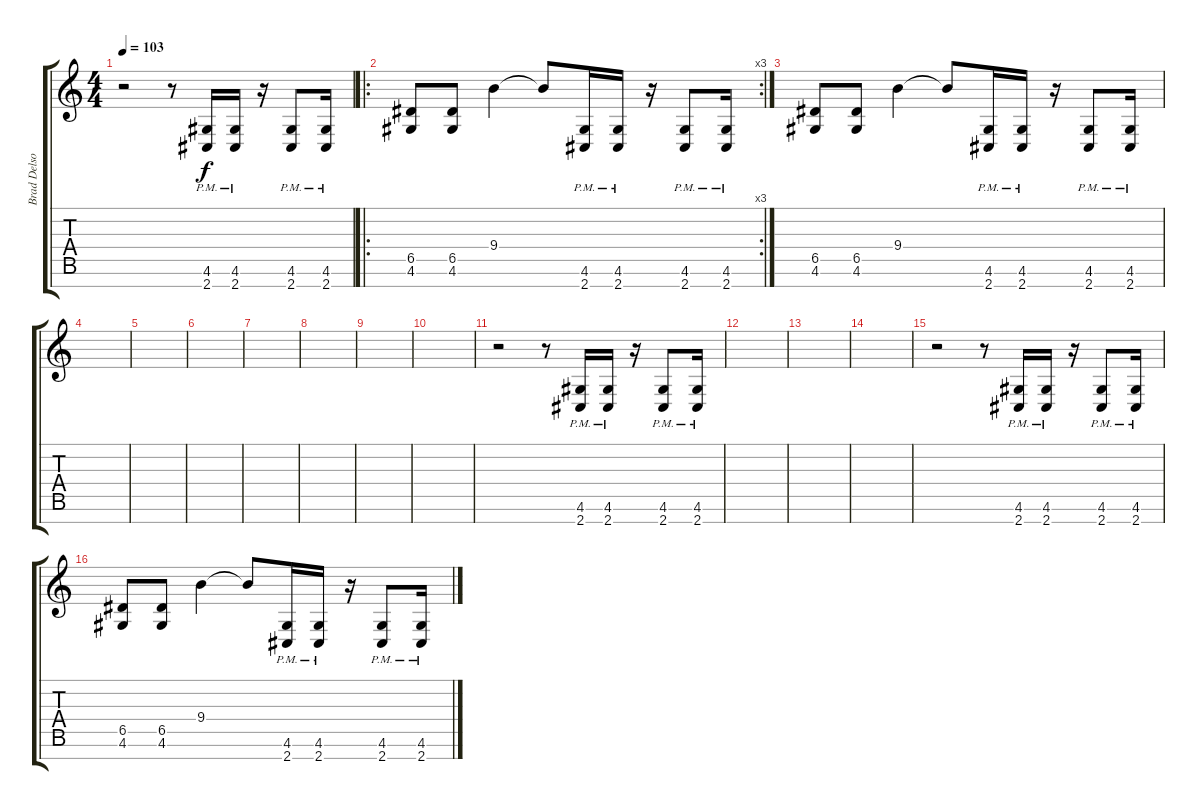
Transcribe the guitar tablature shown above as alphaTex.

\track ("Brad Delson" "Brad Delso") {instrument distortionguitar}
\staff {score tabs}
\tuning (E4 B3 G3 D3 A2 E2 B1) {hide}
\ts (4 4)
\tempo 103
\clef g2
\ks c
r.2{dy f instrument distortionguitar} r.8 (4.6{pm} 2.7{pm}).16 (4.6{pm} 2.7{pm}).16 r.16 (4.6{pm} 2.7{pm}).8 (4.6{pm} 2.7{pm}).16 |
\ro
\rc 3
(6.5 4.6).8 (6.5 4.6).8 9.4.4 9.4{t}.8 (4.6{pm} 2.7{pm}).16 (4.6{pm} 2.7{pm}).16 r.16 (4.6{pm} 2.7{pm}).8 (4.6{pm} 2.7{pm}).16 |
(6.5 4.6).8 (6.5 4.6).8 9.4.4 9.4{t}.8 (4.6{pm} 2.7{pm}).16 (4.6{pm} 2.7{pm}).16 r.16 (4.6{pm} 2.7{pm}).8 (4.6{pm} 2.7{pm}).16 |
|
|
|
|
|
|
|
r.2 r.8 (4.6{pm} 2.7{pm}).16 (4.6{pm} 2.7{pm}).16 r.16 (4.6{pm} 2.7{pm}).8 (4.6{pm} 2.7{pm}).16 |
|
|
|
r.2 r.8 (4.6{pm} 2.7{pm}).16 (4.6{pm} 2.7{pm}).16 r.16 (4.6{pm} 2.7{pm}).8 (4.6{pm} 2.7{pm}).16 |
(6.5 4.6).8 (6.5 4.6).8 9.4.4 9.4{t}.8 (4.6{pm} 2.7{pm}).16 (4.6{pm} 2.7{pm}).16 r.16 (4.6{pm} 2.7{pm}).8 (4.6{pm} 2.7{pm}).16
